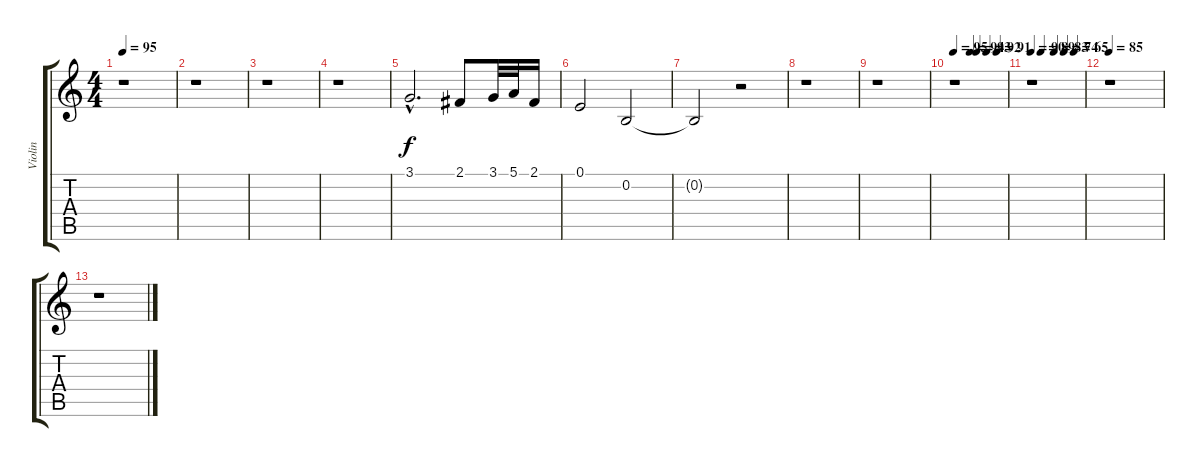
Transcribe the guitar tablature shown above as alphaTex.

\track ("Violin" "Violin") {instrument stringensemble2}
\staff {score tabs}
\tuning (E4 B3 G3 D3 A2 E2) {hide}
\ts (4 4)
\tempo 95
\clef g2
\ks c
r.1{dy f} |
r.1 |
r.1 |
r.1 |
3.1{hac}.2{d} 2.1.8 3.1.32 5.1.32 2.1.16 |
0.1.2 0.2.2 |
0.2{t}.2 r.2 |
r.1 |
r.1 |
\tempo 95
\tempo (94 0.3125)
\tempo (93 0.4375)
\tempo (92 0.625)
\tempo (91 0.8125)
r.1 |
\tempo 90
\tempo (89 0.1875)
\tempo (83 0.4375)
\tempo (74 0.625)
\tempo (65 0.8125)
r.1 |
\tempo 85
r.1 |
r.1
